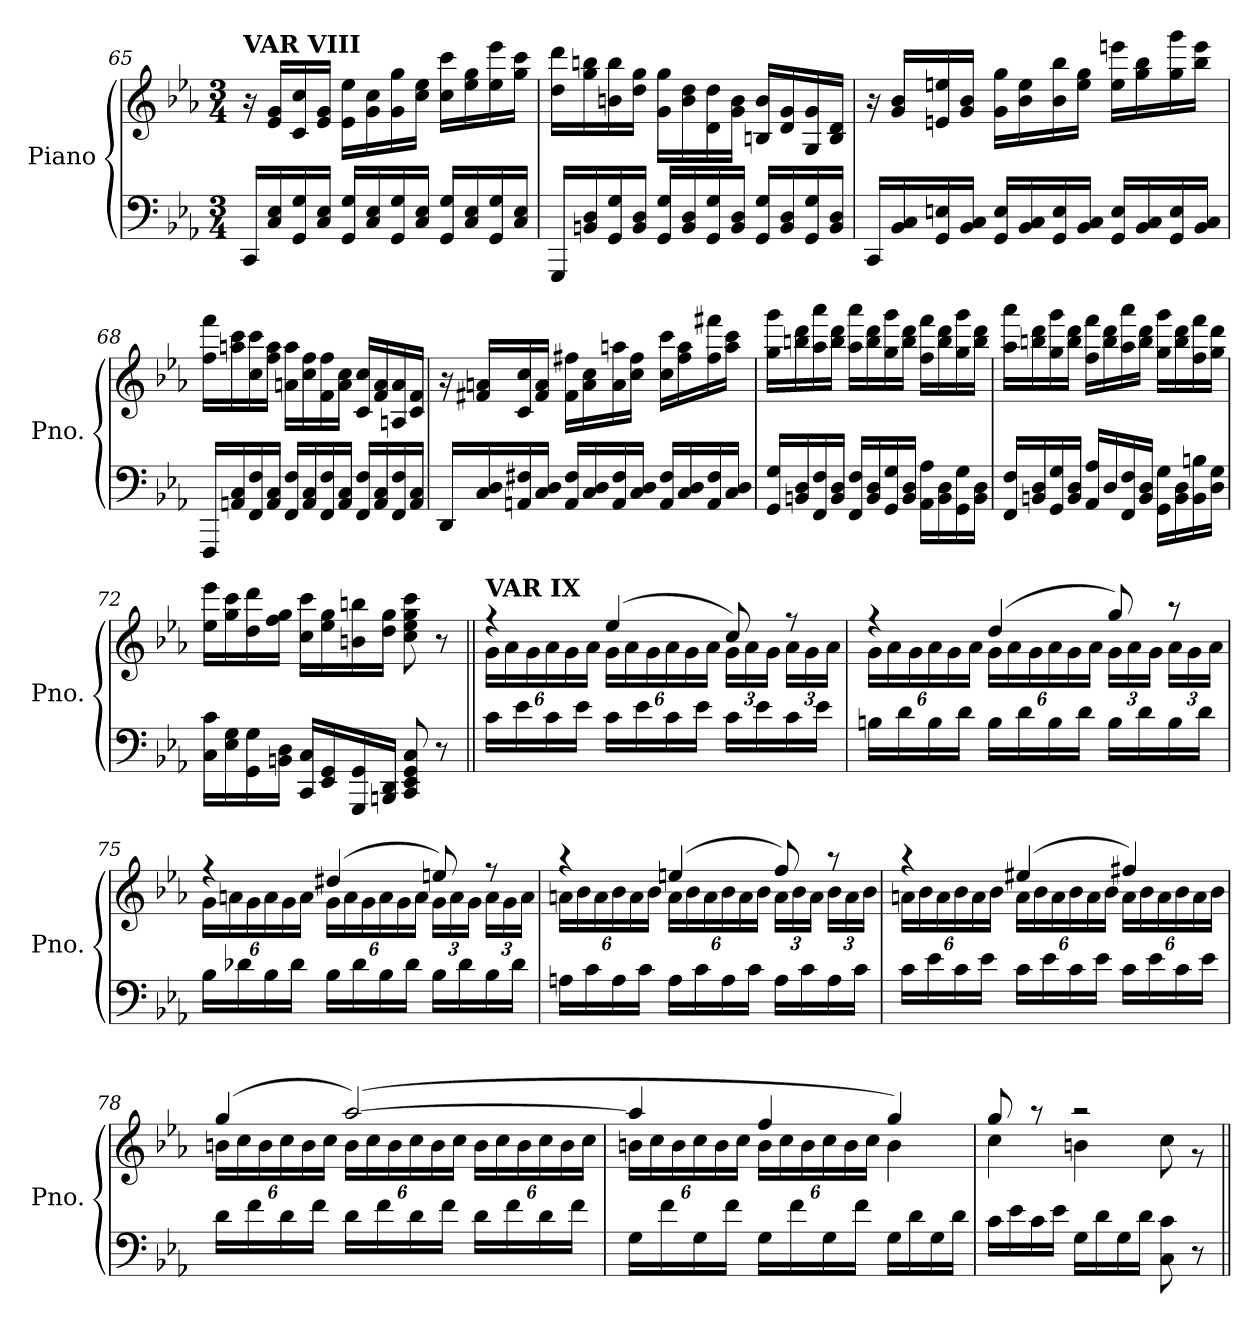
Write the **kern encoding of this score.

**kern	**kern
*part1	*part1
*staff2	*staff1
*I"Piano	*
*I'Pno.	*
*clefF4	*clefG2
*k[b-e-a-]	*k[b-e-a-]
*c:	*c:
*M3/4	*M3/4
=65	=65
!	!LO:TX:a:B:t=VAR VIII
16CC/LL	16r
16C/ 16E-/	16e-/ 16g/LL
16GG/ 16G/	16c/ 16cc/
16C/ 16E-/JJ	16e-/ 16g/JJ
16GG/ 16G/LL	16e-\ 16ee-\LL
16C/ 16E-/	16g\ 16cc\
16GG/ 16G/	16g\ 16gg\
16C/ 16E-/JJ	16cc\ 16ee-\JJ
16GG/ 16G/LL	16cc\ 16ccc\LL
16C/ 16E-/	16ee-\ 16gg\
16GG/ 16G/	16ee-\ 16eee-\
16C/ 16E-/JJ	16gg\ 16ccc\JJ
=66	=66
16GGG/LL	16dd\ 16ddd\LL
16BBn/ 16D/	16gg\ 16bbn\
16GG/ 16G/	16bn\ 16bb\
16BB/ 16D/JJ	16dd\ 16gg\JJ
16GG/ 16G/LL	16g\ 16gg\LL
16BB/ 16D/	16b\ 16dd\
16GG/ 16G/	16d\ 16dd\
16BB/ 16D/JJ	16g\ 16b\JJ
16GG/ 16G/LL	16Bn/ 16b/LL
16BB/ 16D/	16d/ 16g/
16GG/ 16G/	16G/ 16g/
16BB/ 16D/JJ	16B/ 16d/JJ
!!LO:LB:g=z
=67	=67
16CC/LL	16r
16BB-/ 16C/	16g/ 16b-/LL
16GG/ 16En/	16en/ 16een/
16BB-/ 16C/JJ	16g/ 16b-/JJ
16GG/ 16E/LL	16g\ 16gg\LL
16BB-/ 16C/	16b-\ 16ee\
16GG/ 16E/	16b-\ 16bb-\
16BB-/ 16C/JJ	16ee\ 16gg\JJ
16GG/ 16E/LL	16ee\ 16eeen\LL
16BB-/ 16C/	16gg\ 16bb-\
16GG/ 16E/	16gg\ 16ggg\
16BB-/ 16C/JJ	16bb-\ 16eee\JJ
=68	=68
16FFF/LL	16ff\ 16fff\LL
16AAn/ 16C/	16aan\ 16ccc\
16FF/ 16F/	16cc\ 16ccc\
16AA/ 16C/JJ	16ff\ 16aa\JJ
16FF/ 16F/LL	16an\ 16aa\LL
16AA/ 16C/	16cc\ 16ff\
16FF/ 16F/	16f\ 16ff\
16AA/ 16C/JJ	16a\ 16cc\JJ
16FF/ 16F/LL	16c/ 16cc/LL
16AA/ 16C/	16f/ 16a/
16FF/ 16F/	16An/ 16a/
16AA/ 16C/JJ	16c/ 16f/JJ
!!LO:LB:g=z
=69	=69
16DD/LL	16r
16C/ 16D/	16f#X/ 16an/LL
16AAn/ 16F#X/	16c/ 16cc/
16C/ 16D/JJ	16f#/ 16a/JJ
16AA/ 16F#/LL	16f#\ 16ff#X\LL
16C/ 16D/	16a\ 16cc\
16AA/ 16F#/	16a\ 16aan\
16C/ 16D/JJ	16cc\ 16ff#\JJ
16AA/ 16F#/LL	16cc\ 16ccc\LL
16C/ 16D/	16ff#\ 16aa\
16AA/ 16F#/	16ff#\ 16fff#X\
16C/ 16D/JJ	16aa\ 16ccc\JJ
=70	=70
16GG/ 16G/LL	16gg\ 16ggg\LL
16BBn/ 16D/	16bbn\ 16ddd\
16FF/ 16F/	16aa-\ 16aaa-\
16BB/ 16D/JJ	16bb\ 16ddd\JJ
16FF/ 16F/LL	16aa-\ 16aaa-\LL
16BB/ 16D/	16bb\ 16ddd\
16GG/ 16G/	16gg\ 16ggg\
16BB/ 16D/JJ	16bb\ 16ddd\JJ
16AA-\ 16A-\LL	16ff\ 16fff\LL
16BB\ 16D\	16bb\ 16ddd\
16GG\ 16G\	16gg\ 16ggg\
16BB\ 16D\JJ	16bb\ 16ddd\JJ
!!LO:LB:g=z
=71	=71
16FF/ 16F/LL	16aa-\ 16aaa-\LL
16BBn/ 16D/	16bbn\ 16ddd\
16GG/ 16G/	16gg\ 16ggg\
16BB/ 16D/JJ	16bb\ 16ddd\JJ
16AA-/ 16A-/LL	16ff\ 16fff\LL
16D/	16bb\ 16ddd\
16FF/ 16F/	16aa-\ 16aaa-\
16BB/ 16D/JJ	16bb\ 16ddd\JJ
16GG\ 16G\LL	16gg\ 16ggg\LL
16BB\ 16D\	16bb\ 16ddd\
16BB\ 16Bn\	16ff\ 16fff\
16D\ 16G\JJ	16gg\ 16ddd\JJ
=72	=72
16C\ 16c\LL	16ee-\ 16eee-\LL
16E-\ 16G\	16gg\ 16ccc\
16GG\ 16G\	16dd\ 16ddd\
16BBn\ 16D\JJ	16ff\ 16gg\JJ
16CC/ 16C/LL	16cc\ 16ccc\LL
16EE-/ 16GG/	16ee-\ 16gg\
16GGG/ 16GG/	16bn\ 16bbn\
16BBBn/ 16DD/JJ	16dd\ 16gg\JJ
8CC/ 8EE-/ 8GG/ 8C/	8cc\ 8ee-\ 8gg\ 8ccc\
8r	8r
!!LO:PB:g=z
=73||	=73||
*	*^
*	*	*Xbrackettup
!	!LO:TX:a:B:t=VAR IX	!
16c\LL	4r	24g\LL
.	.	24a-\
16e-\	.	.
.	.	24g\
16c\	.	24a-\
.	.	24g\
16e-\JJ	.	.
.	.	24a-\JJ
16c\LL	(>4ee-/	24g\LL
.	.	24a-\
16e-\	.	.
.	.	24g\
16c\	.	24a-\
.	.	24g\
16e-\JJ	.	.
.	.	24a-\JJ
*	*	*brackettup
16c\LL	8cc/)	24g\LL
.	.	24a-\
16e-\	.	.
.	.	24g\JJ
16c\	8r	24a-\LL
.	.	24g\
16e-\JJ	.	.
.	.	24a-\JJ
=74	=74	=74
*	*	*Xbrackettup
16Bn\LL	4r	24g\LL
.	.	24a-\
16d\	.	.
.	.	24g\
16B\	.	24a-\
.	.	24g\
16d\JJ	.	.
.	.	24a-\JJ
16B\LL	(>4dd/	24g\LL
.	.	24a-\
16d\	.	.
.	.	24g\
16B\	.	24a-\
.	.	24g\
16d\JJ	.	.
.	.	24a-\JJ
*	*	*brackettup
16B\LL	8gg/)	24g\LL
.	.	24a-\
16d\	.	.
.	.	24g\JJ
16B\	8r	24a-\LL
.	.	24g\
16d\JJ	.	.
.	.	24a-\JJ
!!LO:LB:g=z	!!
=75	=75	=75
*	*	*Xbrackettup
16B-\LL	4r	24g\LL
.	.	24an\
16d-X\	.	.
.	.	24g\
16B-\	.	24a\
.	.	24g\
16d-\JJ	.	.
.	.	24a\JJ
16B-\LL	(>4dd#X/	24g\LL
.	.	24a\
16d-\	.	.
.	.	24g\
16B-\	.	24a\
.	.	24g\
16d-\JJ	.	.
.	.	24a\JJ
*	*	*brackettup
16B-\LL	8een/)	24g\LL
.	.	24a\
16d-\	.	.
.	.	24g\JJ
16B-\	8r	24a\LL
.	.	24g\
16d-\JJ	.	.
.	.	24a\JJ
!!LO:LB:g=z	!!
=76	=76	=76
*	*	*Xbrackettup
16An\LL	4r	24an\LL
.	.	24b-\
16c\	.	.
.	.	24a\
16A\	.	24b-\
.	.	24a\
16c\JJ	.	.
.	.	24b-\JJ
16A\LL	(>4een/	24a\LL
.	.	24b-\
16c\	.	.
.	.	24a\
16A\	.	24b-\
.	.	24a\
16c\JJ	.	.
.	.	24b-\JJ
*	*	*brackettup
16A\LL	8ff/)	24a\LL
.	.	24b-\
16c\	.	.
.	.	24a\JJ
16A\	8r	24b-\LL
.	.	24a\
16c\JJ	.	.
.	.	24b-\JJ
!!LO:LB:g=z	!!
=77	=77	=77
*	*	*Xbrackettup
16c\LL	4r	24an\LL
.	.	24b-\
16e-\	.	.
.	.	24a\
16c\	.	24b-\
.	.	24a\
16e-\JJ	.	.
.	.	24b-\JJ
16c\LL	(>4ee#X/	24a\LL
.	.	24b-\
16e-\	.	.
.	.	24a\
16c\	.	24b-\
.	.	24a\
16e-\JJ	.	.
.	.	24b-\JJ
16c\LL	4ff#X/)	24a\LL
.	.	24b-\
16e-\	.	.
.	.	24a\
16c\	.	24b-\
.	.	24a\
16e-\JJ	.	.
.	.	24b-\JJ
=78	=78	=78
16d\LL	(>4gg/	24bn\LL
.	.	24cc\
16f\	.	.
.	.	24b\
16d\	.	24cc\
.	.	24b\
16f\JJ	.	.
.	.	24cc\JJ
16d\LL	(>[2aa-/)	24b\LL
.	.	24cc\
16f\	.	.
.	.	24b\
16d\	.	24cc\
.	.	24b\
16f\JJ	.	.
.	.	24cc\JJ
16d\LL	.	24b\LL
.	.	24cc\
16f\	.	.
.	.	24b\
16d\	.	24cc\
.	.	24b\
16f\JJ	.	.
.	.	24cc\JJ
!!LO:LB:g=z	!!
=79	=79	=79
16G\LL	4aa-/]	24bn\LL
.	.	24cc\
16f\	.	.
.	.	24b\
16G\	.	24cc\
.	.	24b\
16f\JJ	.	.
.	.	24cc\JJ
16G\LL	4ff/	24b\LL
.	.	24cc\
16f\	.	.
.	.	24b\
16G\	.	24cc\
.	.	24b\
16f\JJ	.	.
.	.	24cc\JJ
16G\LL	4gg/)	4b\
16d\	.	.
16G\	.	.
16d\JJ	.	.
=80	=80	=80
16c\LL	8gg/	4cc\
16e-\	.	.
16c\	8r	.
16e-\JJ	.	.
16G\LL	2r	4bn\
16d\	.	.
16G\	.	.
16d\JJ	.	.
8C\ 8c\	.	8cc\
8r	.	8r
*	*v	*v
=||	=||
*-	*-
